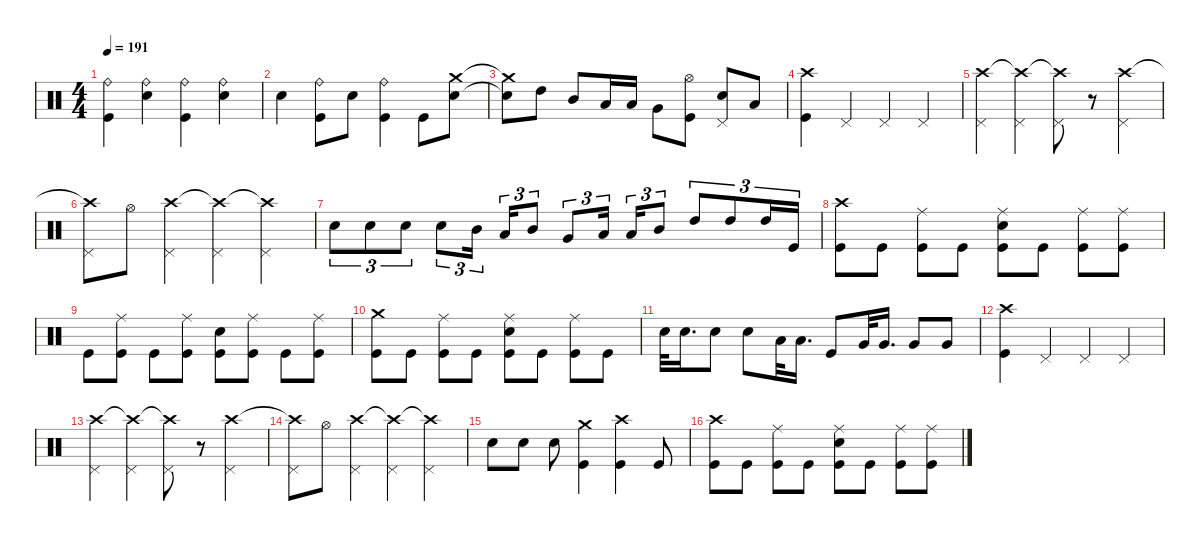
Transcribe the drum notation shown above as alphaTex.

\defaultSystemsLayout 4
\hideDynamics
\bracketExtendMode nobrackets
\singleTrackTrackNamePolicy hidden
\multiTrackTrackNamePolicy hidden
\firstSystemTrackNameMode fullname
\firstSystemTrackNameOrientation horizontal
\otherSystemsTrackNameOrientation horizontal
\track ("Drumkit" "drm.") {solo instrument percussion}
\staff {score}
\articulation defaults
\ts (4 4)
\tempo 191
\clef neutral
\ks c
("Kick (hit)" "Ride (bell)").4{dy f beam Down} ("Snare (hit) 2" "Ride (bell)").4{beam Down} ("Kick (hit)" "Ride (bell)").4{beam Down} ("Snare (hit) 2" "Ride (bell)").4{beam Down} |
"Snare (hit) 2".4{beam Down} ("Kick (hit)" "Ride (bell)").8{beam Down} "Snare (hit) 2".8{beam Down} ("Kick (hit)" "Ride (bell)").4{beam Down} "Kick (hit)".8{beam Down} ("Snare (hit) 2" "Crash medium (hit)").8{beam Down} |
("Snare (hit) 2"{t} "Crash medium (hit)"{t}).8{beam Down} "High Tom (hit)".8{beam Down} "Mid Tom (hit)".8{beam Up} "Low Tom (hit)".16{beam Up} "Low Tom (hit)".16{beam Up} "Very Low Tom (hit)".8{beam Down} ("Kick (hit)" "Hi-Hat (open)").8{beam Down} ("Snare (hit) 2" "Pedal Hi-Hat (hit)").8{beam Up} "Low Floor Tom (hit)".8{beam Up} |
("Crash high (hit)" "Kick (hit)").4{beam Down} "Pedal Hi-Hat (hit)".4{beam Up} "Pedal Hi-Hat (hit)".4{beam Up} "Pedal Hi-Hat (hit)".4{beam Up} |
("Pedal Hi-Hat (hit)" "Crash high (hit)").4{beam Down} ("Pedal Hi-Hat (hit)" "Crash high (hit)"{t}).4{beam Down} ("Pedal Hi-Hat (hit)" "Crash high (hit)"{t}).8{beam Down} r.8{beam Down} ("Pedal Hi-Hat (hit)" "Crash high (hit)").4{beam Down} |
("Pedal Hi-Hat (hit)" "Crash high (hit)"{t}).8{beam Down} "Hi-Hat (open)".8{beam Down} ("Pedal Hi-Hat (hit)" "Crash high (hit)").4{beam Down} ("Pedal Hi-Hat (hit)" "Crash high (hit)"{t}).4{beam Down} ("Pedal Hi-Hat (hit)" "Crash high (hit)"{t}).4{beam Down} |
"Snare (hit) 2".8{tu (3 2) beam Down} "Snare (hit) 2".8{tu (3 2) beam Down} "Snare (hit) 2".8{tu (3 2) beam Down} "Snare (hit) 2".8{tu (3 2) beam Down} "Mid Tom (hit)".16{tu (3 2) beam Down} "Low Tom (hit)".16{tu (3 2) beam Up} "Mid Tom (hit)".8{tu (3 2) beam Up} "Very Low Tom (hit)".8{tu (3 2) beam Up} "Low Tom (hit)".16{tu (3 2) beam Up} "Low Tom (hit)".16{tu (3 2) beam Up} "Mid Tom (hit)".8{tu (3 2) beam Up} "High Tom (hit)".8{tu (3 2) beam Up} "High Tom (hit)".8{tu (3 2) beam Up} "High Tom (hit)".16{tu (3 2) beam Up} "Kick (hit)".16{tu (3 2) beam Up} |
("Crash high (hit)" "Kick (hit)").8{beam Down} "Kick (hit)".8{beam Down} ("Ride (middle)" "Kick (hit)").8{dy mf beam Down} "Kick (hit)".8{dy f beam Down} ("Ride (middle)" "Snare (hit) 2" "Kick (hit)").8{beam Down} "Kick (hit)".8{beam Down} ("Ride (middle)" "Kick (hit)").8{beam Down} ("Ride (middle)" "Kick (hit)").8{beam Down} |
"Kick (hit)".8{beam Down} ("Ride (middle)" "Kick (hit)").8{beam Down} "Kick (hit)".8{beam Down} ("Ride (middle)" "Kick (hit)").8{beam Down} ("Snare (hit) 2" "Kick (hit)").8{beam Down} ("Ride (middle)" "Kick (hit)").8{beam Down} "Kick (hit)".8{beam Down} ("Ride (middle)" "Kick (hit)").8{beam Down} |
("Crash medium (hit)" "Kick (hit)").8{beam Down} "Kick (hit)".8{beam Down} ("Ride (middle)" "Kick (hit)").8{dy mf beam Down} "Kick (hit)".8{dy f beam Down} ("Ride (middle)" "Snare (hit) 2" "Kick (hit)").8{dy mf beam Down} "Kick (hit)".8{dy f beam Down} ("Ride (middle)" "Kick (hit)").8{dy mf beam Down} "Kick (hit)".8{dy f beam Down} |
"Snare (hit) 2".32{beam Down} "Snare (hit) 2".16{d beam Down} "Snare (hit) 2".8{beam Down} "Snare (hit) 2".8{beam Down} "Low Tom (hit)".32{beam Down} "Low Tom (hit)".16{d beam Down} "Kick (hit)".8{beam Up} "Very Low Tom (hit)".32{beam Up} "Very Low Tom (hit)".16{d beam Up} "Very Low Tom (hit)".8{beam Up} "Very Low Tom (hit)".8{beam Up} |
("Crash high (hit)" "Kick (hit)").4{beam Down} "Pedal Hi-Hat (hit)".4{beam Up} "Pedal Hi-Hat (hit)".4{beam Up} "Pedal Hi-Hat (hit)".4{beam Up} |
("Pedal Hi-Hat (hit)" "Crash high (hit)").4{beam Down} ("Pedal Hi-Hat (hit)" "Crash high (hit)"{t}).4{beam Down} ("Pedal Hi-Hat (hit)" "Crash high (hit)"{t}).8{beam Down} r.8{beam Down} ("Pedal Hi-Hat (hit)" "Crash high (hit)").4{beam Down} |
("Pedal Hi-Hat (hit)" "Crash high (hit)"{t}).8{beam Down} "Hi-Hat (open)".8{beam Down} ("Pedal Hi-Hat (hit)" "Crash high (hit)").4{beam Down} ("Pedal Hi-Hat (hit)" "Crash high (hit)"{t}).4{beam Down} ("Pedal Hi-Hat (hit)" "Crash high (hit)"{t}).4{beam Down} |
"Snare (hit) 2".8{beam Down} "Snare (hit) 2".8{beam Down} "Snare (hit) 2".8{beam Down} ("Kick (hit)" "Crash medium (hit)").4{beam Down} ("Crash high (hit)" "Kick (hit)").4{dy mf beam Down} "Kick (hit)".8{dy f beam Up} |
("Crash high (hit)" "Kick (hit)").8{beam Down} "Kick (hit)".8{beam Down} ("Ride (middle)" "Kick (hit)").8{dy mf beam Down} "Kick (hit)".8{dy f beam Down} ("Ride (middle)" "Snare (hit) 2" "Kick (hit)").8{beam Down} "Kick (hit)".8{beam Down} ("Ride (middle)" "Kick (hit)").8{beam Down} ("Ride (middle)" "Kick (hit)").8{beam Down}
